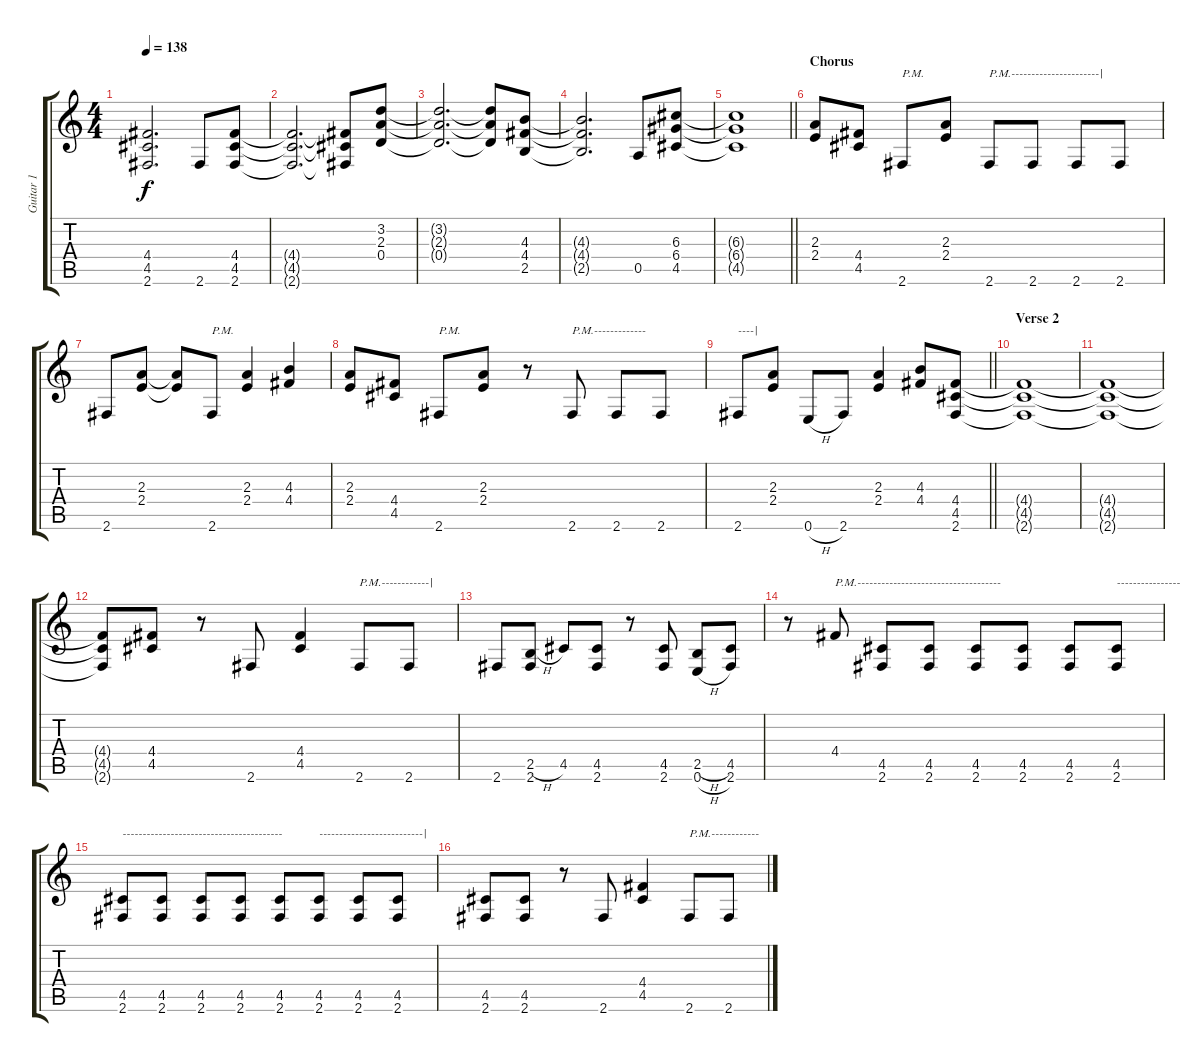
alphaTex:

\track ("Guitar 1" "Guitar 1") {instrument overdrivenguitar}
\staff {score tabs}
\tuning (E4 B3 G3 D3 A2 E2) {hide}
\ts (4 4)
\tempo 138
\clef g2
\ks c
(4.4{t} 4.5{t} 2.6{t}).2{d dy f} 2.6.8 (4.4 4.5 2.6).8 |
(4.4{t} 4.5{t} 2.6{t}).2{d} (4.4{t} 4.5{t} 2.6{t}).8 (3.2 2.3 0.4).8 |
(3.2{t} 2.3{t} 0.4{t}).2{d} (3.2{t} 2.3{t} 0.4{t}).8 (4.3 4.4 2.5).8 |
(4.3{t} 4.4{t} 2.5{t}).2{d} 0.5.8 (6.3 6.4 4.5).8 |
\barLineRight lightlight
(6.3{t} 6.4{t} 4.5{t}).1 |
\section ("" "Chorus")
(2.3 2.4).8 (4.4 4.5).8 2.6.8{txt "P.M."} (2.3 2.4).8 2.6.8{txt "P.M.----------------------|"} 2.6.8 2.6.8 2.6.8 |
2.6.8 (2.3 2.4).8 (2.3{t} 2.4{t}).8 2.6.8{txt "P.M."} (2.3 2.4).4 (4.3 4.4).4 |
(2.3 2.4).8 (4.4 4.5).8 2.6.8{txt "P.M."} (2.3 2.4).8 r.8 2.6.8{txt "P.M.-------------"} 2.6.8 2.6.8 |
\barLineRight lightlight
2.6.8{txt "----|"} (2.3 2.4).8 0.6{h}.8 2.6.8 (2.3 2.4).4 (4.3 4.4).8 (4.4 4.5 2.6).8 |
\section ("" "Verse 2")
(4.4{t} 4.5{t} 2.6{t}).1 |
(4.4{t} 4.5{t} 2.6{t}).1 |
(4.4{t} 4.5{t} 2.6{t}).8 (4.4 4.5).8 r.8 2.6.8 (4.4 4.5).4 2.6.8{txt "P.M.------------|"} 2.6.8 |
2.6.8 (2.5{h} 2.6).8 4.5.8 (4.5 2.6).8 r.8 (4.5 2.6).8 (2.5{h} 0.6{h}).8 (4.5 2.6).8 |
r.8 4.4.8{txt "P.M.------------------------------------"} (4.5 2.6).8 (4.5 2.6).8 (4.5 2.6).8 (4.5 2.6).8 (4.5 2.6).8 (4.5 2.6).8{txt "----------------"} |
(4.5 2.6).8{txt "----------------------------------------"} (4.5 2.6).8 (4.5 2.6).8 (4.5 2.6).8 (4.5 2.6).8 (4.5 2.6).8{txt "--------------------------|"} (4.5 2.6).8 (4.5 2.6).8 |
(4.5 2.6).8 (4.5 2.6).8 r.8 2.6.8 (4.4 4.5).4 2.6.8{txt "P.M.------------"} 2.6.8
